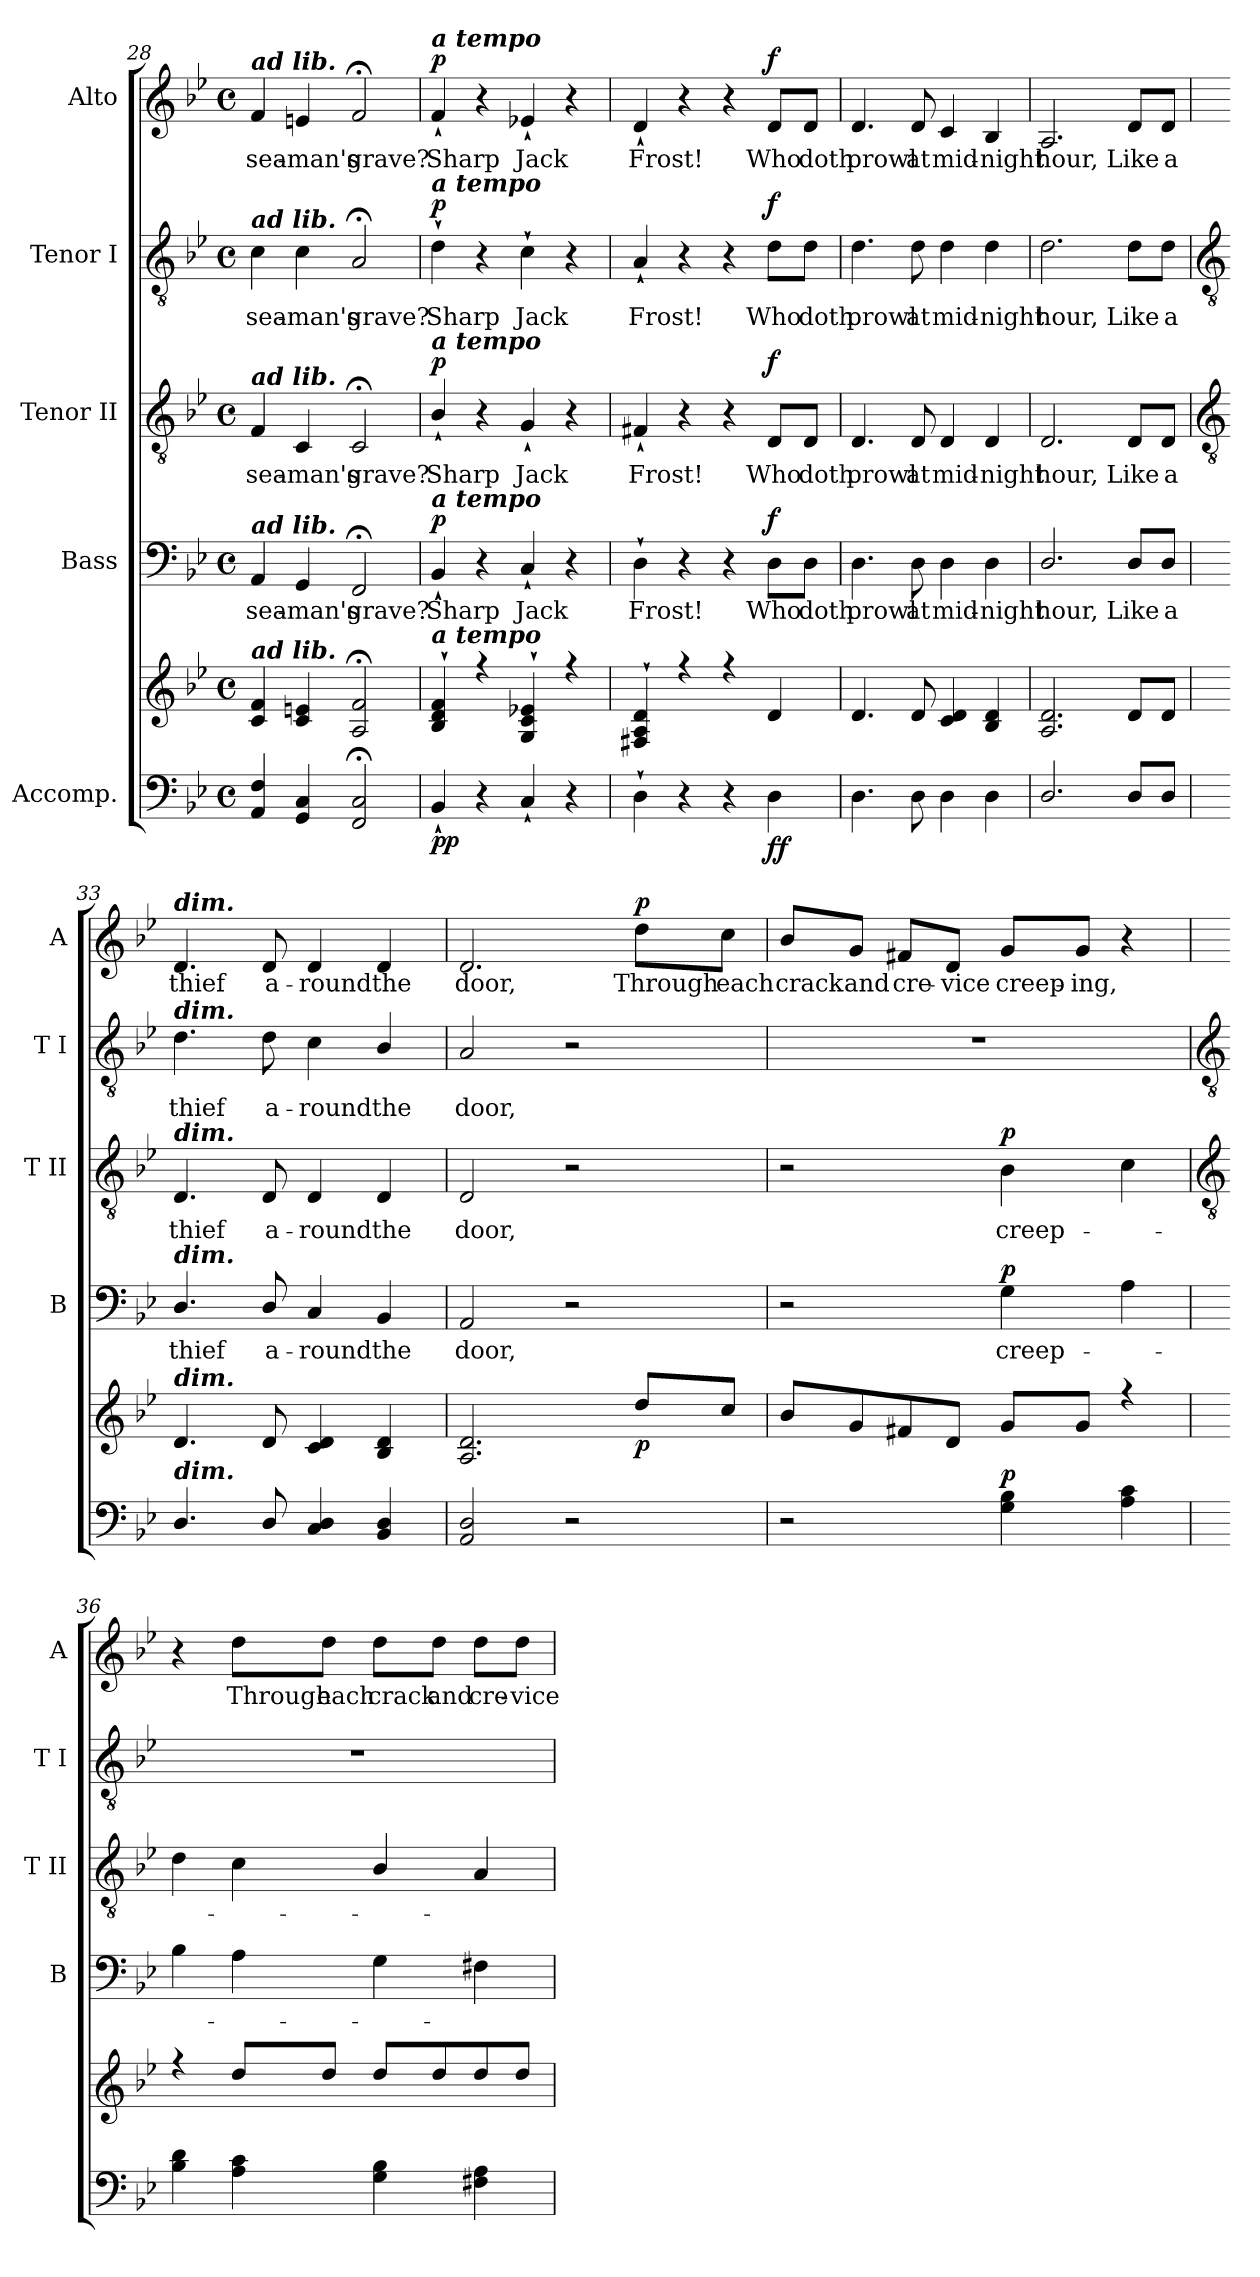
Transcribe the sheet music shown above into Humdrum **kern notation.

**kern	**kern	**dynam	**kern	**text	**dynam	**kern	**text	**dynam	**kern	**text	**dynam	**kern	**text	**dynam
*part5	*part5	*part5	*part4	*part4	*part4	*part3	*part3	*part3	*part2	*part2	*part2	*part1	*part1	*part1
*staff6	*staff5	*staff5/6	*staff4	*staff4	*staff4	*staff3	*staff3	*staff3	*staff2	*staff2	*staff2	*staff1	*staff1	*staff1
*I"Accomp.	*	*	*I"Bass	*	*	*I"Tenor II	*	*	*I"Tenor I	*	*	*I"Alto	*	*
*	*	*	*I'B	*	*	*I'T II	*	*	*I'T I	*	*	*I'A	*	*
!!LO:LB:g=z
*clefF4	*clefG2	*	*clefF4	*	*	*clefGv2	*	*	*clefGv2	*	*	*clefG2	*	*
*k[b-e-]	*k[b-e-]	*	*k[b-e-]	*	*	*k[b-e-]	*	*	*k[b-e-]	*	*	*k[b-e-]	*	*
*B-:	*B-:	*	*B-:	*	*	*B-:	*	*	*B-:	*	*	*B-:	*	*
*M4/4	*M4/4	*	*M4/4	*	*	*M4/4	*	*	*M4/4	*	*	*M4/4	*	*
*met(c)	*met(c)	*	*met(c)	*	*	*met(c)	*	*	*met(c)	*	*	*met(c)	*	*
=28	=28	=28	=28	=28	=28	=28	=28	=28	=28	=28	=28	=28	=28	=28
*	*^	*	*	*	*	*	*	*	*	*	*	*	*	*
!	!	!	!	!	!	!	!	!	!	!	!	!	!LO:TX:a:Bi:t=ad lib.	!	!
!	!	!	!	!	!	!	!	!	!	!LO:TX:a:Bi:t=ad lib.	!	!	!	!	!
!	!	!	!	!	!	!	!LO:TX:a:Bi:t=ad lib.	!	!	!	!	!	!	!	!
!	!	!	!	!LO:TX:a:Bi:t=ad lib.	!	!	!	!	!	!	!	!	!	!	!
!	!LO:TX:a:Bi:t=ad lib.	!	!	!	!	!	!	!	!	!	!	!	!	!	!
!	!	!	!	!	!LO:LY:b	!	!	!LO:LY:b	!	!	!LO:LY:b	!	!	!LO:LY:b	!
4AA 4F	4c/ 4f/	1ryy	.	4AA	sea-	.	4F	sea-	.	4c	sea-	.	4f	sea-	.
!	!	!	!	!	!LO:LY:b	!	!	!LO:LY:b	!	!	!LO:LY:b	!	!	!LO:LY:b	!
4GG 4C	4c/ 4en/	.	.	4GG	-man's	.	4C	-man's	.	4c	-man's	.	4en	-man's	.
!	!	!	!	!	!LO:LY:b	!	!	!LO:LY:b	!	!	!LO:LY:b	!	!	!LO:LY:b	!
2FF;< 2C;<	2A/;< 2f/;<	.	.	2FF;<	grave?	.	2C;<	grave?	.	2A;<	grave?	.	2f;<	grave?	.
=29	=29	=29	=29	=29	=29	=29	=29	=29	=29	=29	=29	=29	=29	=29	=29
!	!	!	!	!	!	!	!	!	!	!	!	!	!LO:TX:a:Bi:t=a tempo	!	!
!	!	!	!	!	!	!	!	!	!	!LO:TX:a:Bi:t=a tempo	!	!	!	!	!
!	!	!	!	!	!	!	!LO:TX:a:Bi:t=a tempo	!	!	!	!	!	!	!	!
!	!	!	!	!LO:TX:a:Bi:t=a tempo	!	!	!	!	!	!	!	!	!	!	!
!	!LO:TX:a:Bi:t=a tempo	!	!	!	!	!	!	!	!	!	!	!	!	!	!
!	!	!	!LO:DY:b=2	!	!LO:LY:b	!	!	!LO:LY:b	!	!	!LO:LY:b	!	!	!LO:LY:b	!
!	!	!	!LO:DY:n=1:b	!	!	!LO:DY:b	!	!	!LO:DY:b	!	!	!LO:DY:b	!	!	!LO:DY:b
4BB-`	4B-/` 4d/` 4f/`	1ryy	p p	4BB-`	Sharp	p	4B-`/	Sharp	p	4d`	Sharp	p	4f`	Sharp	p
4r	4r	.	.	4r	.	.	4r	.	.	4r	.	.	4r	.	.
!	!	!	!	!	!LO:LY:b	!	!	!LO:LY:b	!	!	!LO:LY:b	!	!	!LO:LY:b	!
4C`	4G/` 4c/` 4e-X/`	.	.	4C`	Jack	.	4G`	Jack	.	4c`	Jack	.	4e-X`	Jack	.
4r	4r	.	.	4r	.	.	4r	.	.	4r	.	.	4r	.	.
=30	=30	=30	=30	=30	=30	=30	=30	=30	=30	=30	=30	=30	=30	=30	=30
!	!	!	!	!	!LO:LY:b	!	!	!LO:LY:b	!	!	!LO:LY:b	!	!	!LO:LY:b	!
4D`	4F#X/` 4A/` 4d/`	1ryy	.	4D`	Frost!	.	4F#X`	Frost!	.	4A`	Frost!	.	4d`	Frost!	.
4r	4r	.	.	4r	.	.	4r	.	.	4r	.	.	4r	.	.
4r	4r	.	.	4r	.	.	4r	.	.	4r	.	.	4r	.	.
!	!	!	!LO:DY:b=2	!	!LO:LY:b	!	!	!LO:LY:b	!	!	!LO:LY:b	!	!	!LO:LY:b	!
!	!	!	!LO:DY:n=1:b	!	!	!LO:DY:b	!	!	!LO:DY:b	!	!	!LO:DY:b	!	!	!LO:DY:b
4D	4d/	.	f f	8D\L	Who	f	8D/L	Who	f	8d\L	Who	f	8d/L	Who	f
!	!	!	!	!	!LO:LY:b	!	!	!LO:LY:b	!	!	!LO:LY:b	!	!	!LO:LY:b	!
.	.	.	.	8D\J	doth	.	8D/J	doth	.	8d\J	doth	.	8d/J	doth	.
=31	=31	=31	=31	=31	=31	=31	=31	=31	=31	=31	=31	=31	=31	=31	=31
!	!	!	!	!	!LO:LY:b	!	!	!LO:LY:b	!	!	!LO:LY:b	!	!	!LO:LY:b	!
4.D	4.d/	1ryy	.	4.D	prowl	.	4.D	prowl	.	4.d	prowl	.	4.d	prowl	.
!	!	!	!	!	!LO:LY:b	!	!	!LO:LY:b	!	!	!LO:LY:b	!	!	!LO:LY:b	!
8D	8d/	.	.	8D	at	.	8D	at	.	8d	at	.	8d	at	.
!	!	!	!	!	!LO:LY:b	!	!	!LO:LY:b	!	!	!LO:LY:b	!	!	!LO:LY:b	!
4D	4c/ 4d/	.	.	4D	mid-	.	4D	mid-	.	4d	mid-	.	4c	mid-	.
!	!	!	!	!	!LO:LY:b	!	!	!LO:LY:b	!	!	!LO:LY:b	!	!	!LO:LY:b	!
4D	4B-/ 4d/	.	.	4D	-night	.	4D	-night	.	4d	-night	.	4B-	-night	.
=32	=32	=32	=32	=32	=32	=32	=32	=32	=32	=32	=32	=32	=32	=32	=32
!	!	!	!	!	!LO:LY:b	!	!	!LO:LY:b	!	!	!LO:LY:b	!	!	!LO:LY:b	!
2.D/	2.A/ 2.d/	1ryy	.	2.D/	hour,	.	2.D	hour,	.	2.d	hour,	.	2.A	hour,	.
!	!	!	!	!	!LO:LY:b	!	!	!LO:LY:b	!	!	!LO:LY:b	!	!	!LO:LY:b	!
8D/L	8d/L	.	.	8D/L	Like	.	8D/L	Like	.	8d\L	Like	.	8d/L	Like	.
!	!	!	!	!	!LO:LY:b	!	!	!LO:LY:b	!	!	!LO:LY:b	!	!	!LO:LY:b	!
8D/J	8d/J	.	.	8D/J	a	.	8D/J	a	.	8d\J	a	.	8d/J	a	.
!!LO:LB:g=z
=33	=33	=33	=33	=33	=33	=33	=33	=33	=33	=33	=33	=33	=33	=33	=33
*	*	*	*	*	*	*	*clefGv2	*	*	*clefGv2	*	*	*	*	*
!	!	!	!	!	!	!	!	!	!	!	!	!	!LO:TX:a:Bi:t=dim.	!	!
!	!	!	!	!	!	!	!	!	!	!LO:TX:a:Bi:t=dim.	!	!	!	!	!
!	!	!	!	!	!	!	!LO:TX:a:Bi:t=dim.	!	!	!	!	!	!	!	!
!	!	!	!	!LO:TX:a:Bi:t=dim.	!	!	!	!	!	!	!	!	!	!	!
!	!LO:TX:a:Bi:t=dim.	!	!	!	!	!	!	!	!	!	!	!	!	!	!
!LO:TX:a:Bi:t=dim.	!	!	!	!	!	!	!	!	!	!	!	!	!	!	!
!	!	!	!	!	!LO:LY:b	!	!	!LO:LY:b	!	!	!LO:LY:b	!	!	!LO:LY:b	!
4.D/	4.d/	1ryy	.	4.D/	thief	.	4.D	thief	.	4.d	thief	.	4.d	thief	.
!	!	!	!	!	!LO:LY:b	!	!	!LO:LY:b	!	!	!LO:LY:b	!	!	!LO:LY:b	!
8D/	8d/	.	.	8D/	a-	.	8D	a-	.	8d	a-	.	8d	a-	.
!	!	!	!	!	!LO:LY:b	!	!	!LO:LY:b	!	!	!LO:LY:b	!	!	!LO:LY:b	!
4C/ 4D/	4c/ 4d/	.	.	4C/	-round	.	4D	-round	.	4c	-round	.	4d	-round	.
!	!	!	!	!	!LO:LY:b	!	!	!LO:LY:b	!	!	!LO:LY:b	!	!	!LO:LY:b	!
4BB- 4D	4B-/ 4d/	.	.	4BB-	the	.	4D	the	.	4B-/	the	.	4d	the	.
=34	=34	=34	=34	=34	=34	=34	=34	=34	=34	=34	=34	=34	=34	=34	=34
!	!	!	!	!	!LO:LY:b	!	!	!LO:LY:b	!	!	!LO:LY:b	!	!	!LO:LY:b	!
2AA 2D	2.A/ 2.d/	1ryy	.	2AA	door,	.	2D	door,	.	2A	door,	.	2.d	door,	.
2r	.	.	.	2r	.	.	2r	.	.	2r	.	.	.	.	.
!	!	!	!LO:DY:b	!	!	!	!	!	!	!	!	!	!	!LO:LY:b	!LO:DY:b
.	8dd/L	.	p	.	.	.	.	.	.	.	.	.	8dd\L	Through	p
!	!	!	!	!	!	!	!	!	!	!	!	!	!	!LO:LY:b	!
.	8cc/J	.	.	.	.	.	.	.	.	.	.	.	8cc\J	each	.
=35	=35	=35	=35	=35	=35	=35	=35	=35	=35	=35	=35	=35	=35	=35	=35
!	!	!	!	!	!	!	!	!	!	!	!	!	!	!LO:LY:b	!
2r	8b-/L	1ryy	.	2r	.	.	2r	.	.	1r	.	.	8b-/L	crack	.
!	!	!	!	!	!	!	!	!	!	!	!	!	!	!LO:LY:b	!
.	8g/	.	.	.	.	.	.	.	.	.	.	.	8g/J	and	.
!	!	!	!	!	!	!	!	!	!	!	!	!	!	!LO:LY:b	!
.	8f#X/	.	.	.	.	.	.	.	.	.	.	.	8f#X/L	cre-	.
!	!	!	!	!	!	!	!	!	!	!	!	!	!	!LO:LY:b	!
.	8d/J	.	.	.	.	.	.	.	.	.	.	.	8d/J	-vice	.
!	!	!	!LO:DY:a=2	!	!LO:LY:b	!LO:DY:b	!	!LO:LY:b	!LO:DY:b	!	!	!	!	!LO:LY:b	!
4G 4B-	8g/L	.	p	4G	creep-	p	4B-	creep-	p	.	.	.	8g/L	creep-	.
!	!	!	!	!	!	!	!	!	!	!	!	!	!	!LO:LY:b	!
.	8g/J	.	.	.	.	.	.	.	.	.	.	.	8g/J	-ing,	.
4A 4c	4r	.	.	4A	.	.	4c	.	.	.	.	.	4r	.	.
!!LO:LB:g=z
=36	=36	=36	=36	=36	=36	=36	=36	=36	=36	=36	=36	=36	=36	=36	=36
*	*	*	*	*	*	*	*clefGv2	*	*	*clefGv2	*	*	*	*	*
4B- 4d	4r	1ryy	.	4B-	.	.	4d	.	.	1r	.	.	4r	.	.
!	!	!	!	!	!	!	!	!	!	!	!	!	!	!LO:LY:b	!
4A 4c	8dd/L	.	.	4A	.	.	4c	.	.	.	.	.	8dd\L	Through	.
!	!	!	!	!	!	!	!	!	!	!	!	!	!	!LO:LY:b	!
.	8dd/J	.	.	.	.	.	.	.	.	.	.	.	8dd\J	each	.
!	!	!	!	!	!	!	!	!	!	!	!	!	!	!LO:LY:b	!
4G 4B-	8dd/L	.	.	4G	.	.	4B-/	.	.	.	.	.	8dd\L	crack	.
!	!	!	!	!	!	!	!	!	!	!	!	!	!	!LO:LY:b	!
.	8dd/	.	.	.	.	.	.	.	.	.	.	.	8dd\J	and	.
!	!	!	!	!	!	!	!	!	!	!	!	!	!	!LO:LY:b	!
4F#X 4A	8dd/	.	.	4F#X	.	.	4A	.	.	.	.	.	8dd\L	cre-	.
!	!	!	!	!	!	!	!	!	!	!	!	!	!	!LO:LY:b	!
.	8dd/J	.	.	.	.	.	.	.	.	.	.	.	8dd\J	-vice	.
*	*v	*v	*	*	*	*	*	*	*	*	*	*	*	*	*
=	=	=	=	=	=	=	=	=	=	=	=	=	=	=
*-	*-	*-	*-	*-	*-	*-	*-	*-	*-	*-	*-	*-	*-	*-
